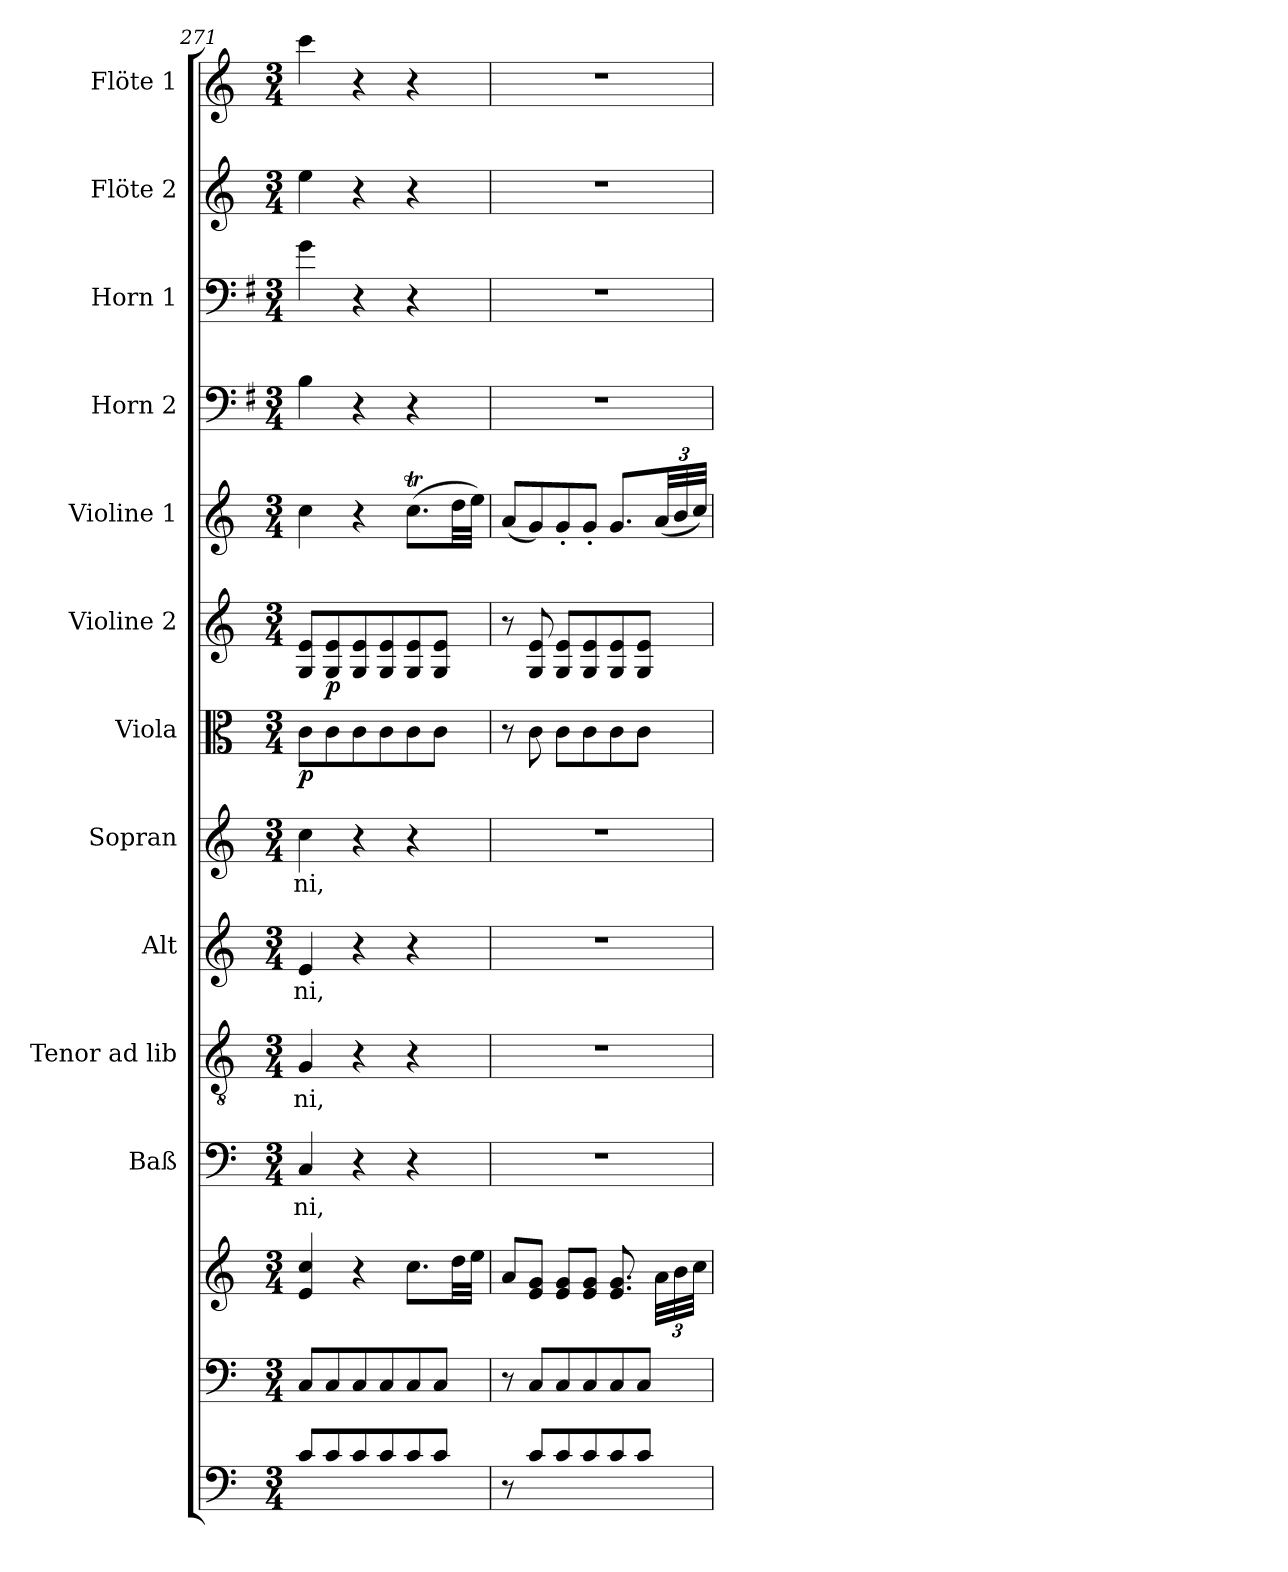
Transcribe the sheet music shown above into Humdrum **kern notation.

**kern	**kern	**kern	**kern	**text	**kern	**text	**kern	**text	**kern	**text	**kern	**dynam	**kern	**dynam	**kern	**kern	**kern	**kern	**kern
*part13	*part12	*part12	*part11	*part11	*part10	*part10	*part9	*part9	*part8	*part8	*part7	*part7	*part6	*part6	*part5	*part4	*part3	*part2	*part1
*staff14	*staff13	*staff12	*staff11	*staff11	*staff10	*staff10	*staff9	*staff9	*staff8	*staff8	*staff7	*staff7	*staff6	*staff6	*staff5	*staff4	*staff3	*staff2	*staff1
*	*	*	*I"Baß	*	*I"Tenor ad lib	*	*I"Alt	*	*I"Sopran	*	*I"Viola	*	*I"Violine 2	*	*I"Violine 1	*I"Horn 2	*I"Horn 1	*I"Flöte 2	*I"Flöte 1
*	*	*	*I'Baß	*	*I'Ten	*	*I'Alt	*	*I'Sop	*	*I'Vla.	*	*I'Vln. 2	*	*I'Vln. 1	*I'Hrn. 2	*I'Hrn. 1	*I'Fl. 2	*I'Fl. 1
*clefF4	*clefF4	*clefG2	*clefF4	*	*clefGv2	*	*clefG2	*	*clefG2	*	*clefC3	*	*clefG2	*	*clefG2	*clefF4	*clefF4	*clefG2	*clefG2
*ITrd7c12	*	*	*	*	*	*	*	*	*	*	*	*	*	*	*	*ITrd4c7	*ITrd4c7	*	*
*k[]	*k[]	*k[]	*k[]	*	*k[]	*	*k[]	*	*k[]	*	*k[]	*	*k[]	*	*k[]	*k[]	*k[]	*k[]	*k[]
*C:	*C:	*C:	*C:	*	*C:	*	*C:	*	*C:	*	*C:	*	*C:	*	*C:	*C:	*C:	*C:	*C:
*M3/4	*M3/4	*M3/4	*M3/4	*	*M3/4	*	*M3/4	*	*M3/4	*	*M3/4	*	*M3/4	*	*M3/4	*M3/4	*M3/4	*M3/4	*M3/4
=271	=271	=271	=271	=271	=271	=271	=271	=271	=271	=271	=271	=271	=271	=271	=271	=271	=271	=271	=271
!	!	!	!	!LO:LY:b	!	!LO:LY:b	!	!LO:LY:b	!	!LO:LY:b	!	!LO:DY:b	!	!	!	!	!	!	!
8C/L	8C/L	4e/ 4cc/	4C/	-ni,	4G/	-ni,	4e/	-ni,	4cc\	-ni,	8c\L	p	8G/ 8e/L	.	4cc\	4E\	4c\	4ee\	4ccc\
!	!	!	!	!	!	!	!	!	!	!	!	!	!	!LO:DY:b	!	!	!	!	!
8C/	8C/	.	.	.	.	.	.	.	.	.	8c\	.	8G/ 8e/	p	.	.	.	.	.
8C/	8C/	4r	4r	.	4r	.	4r	.	4r	.	8c\	.	8G/ 8e/	.	4r	4r	4r	4r	4r
8C/	8C/	.	.	.	.	.	.	.	.	.	8c\	.	8G/ 8e/	.	.	.	.	.	.
8C/	8C/	8.cc\L	4r	.	4r	.	4r	.	4r	.	8c\	.	8G/ 8e/	.	(>8.ccT\L	4r	4r	4r	4r
8C/J	8C/J	.	.	.	.	.	.	.	.	.	8c\J	.	8G/ 8e/J	.	.	.	.	.	.
.	.	32dd\LL	.	.	.	.	.	.	.	.	.	.	.	.	32dd\LL	.	.	.	.
.	.	32ee\JJJ	.	.	.	.	.	.	.	.	.	.	.	.	32ee\JJJ)	.	.	.	.
=272	=272	=272	=272	=272	=272	=272	=272	=272	=272	=272	=272	=272	=272	=272	=272	=272	=272	=272	=272
8r	8r	8a/L	2.r	.	2.r	.	2.r	.	2.r	.	8r	.	8r	.	(<8a/L	2.r	2.r	2.r	2.r
8C/L	8C/L	8e/ 8g/J	.	.	.	.	.	.	.	.	8c\	.	8G/ 8e/	.	8g/)	.	.	.	.
8C/	8C/	8e/ 8g/L	.	.	.	.	.	.	.	.	8c\L	.	8G/ 8e/L	.	8g'</	.	.	.	.
8C/	8C/	8e/ 8g/J	.	.	.	.	.	.	.	.	8c\	.	8G/ 8e/	.	8g'</J	.	.	.	.
8C/	8C/	8.e/ 8.g/	.	.	.	.	.	.	.	.	8c\	.	8G/ 8e/	.	8.g/L	.	.	.	.
8C/J	8C/J	.	.	.	.	.	.	.	.	.	8c\J	.	8G/ 8e/J	.	.	.	.	.	.
.	.	48a\LLL	.	.	.	.	.	.	.	.	.	.	.	.	(<48a/LL	.	.	.	.
.	.	48b\	.	.	.	.	.	.	.	.	.	.	.	.	48b/	.	.	.	.
.	.	48cc\JJJ	.	.	.	.	.	.	.	.	.	.	.	.	48cc/JJJ)	.	.	.	.
=	=	=	=	=	=	=	=	=	=	=	=	=	=	=	=	=	=	=	=
*-	*-	*-	*-	*-	*-	*-	*-	*-	*-	*-	*-	*-	*-	*-	*-	*-	*-	*-	*-
